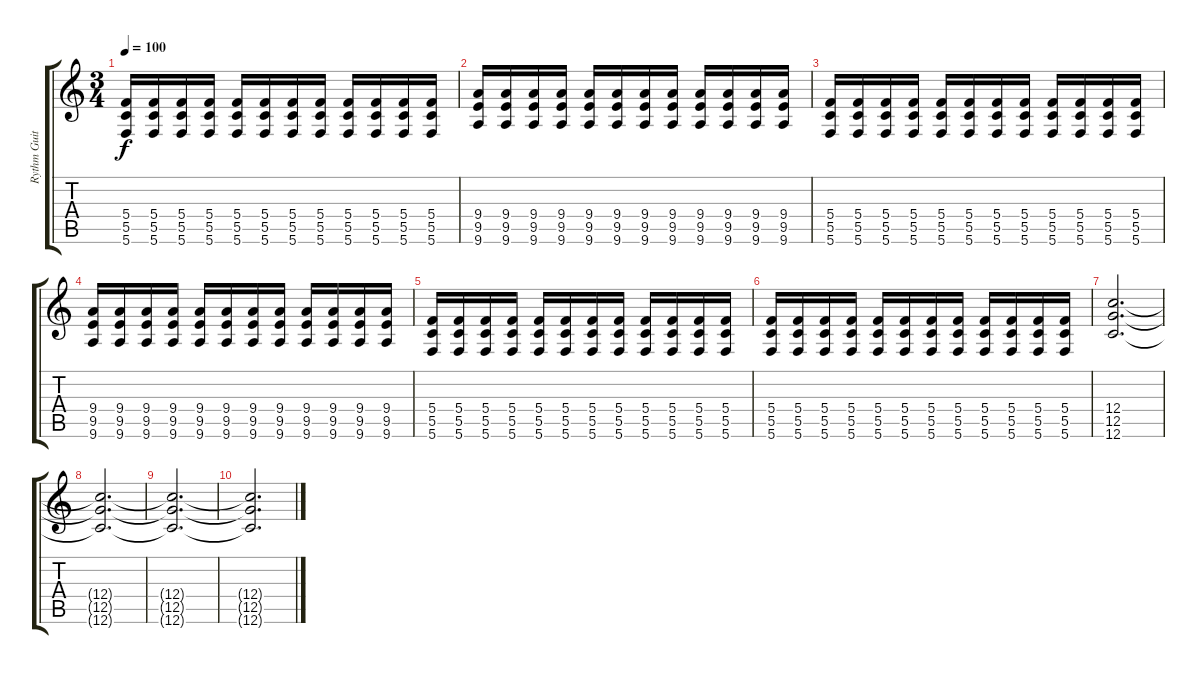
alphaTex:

\track ("Rythm Guitar" "Rythm Guit") {instrument distortionguitar}
\staff {score tabs}
\tuning (D4 A3 F3 C3 G2 C2) {hide}
\ts (3 4)
\tempo 100
\clef g2
\ks c
(5.4 5.5 5.6).16{dy f} (5.4 5.5 5.6).16 (5.4 5.5 5.6).16 (5.4 5.5 5.6).16 (5.4 5.5 5.6).16 (5.4 5.5 5.6).16 (5.4 5.5 5.6).16 (5.4 5.5 5.6).16 (5.4 5.5 5.6).16 (5.4 5.5 5.6).16 (5.4 5.5 5.6).16 (5.4 5.5 5.6).16 |
(9.4 9.5 9.6).16 (9.4 9.5 9.6).16 (9.4 9.5 9.6).16 (9.4 9.5 9.6).16 (9.4 9.5 9.6).16 (9.4 9.5 9.6).16 (9.4 9.5 9.6).16 (9.4 9.5 9.6).16 (9.4 9.5 9.6).16 (9.4 9.5 9.6).16 (9.4 9.5 9.6).16 (9.4 9.5 9.6).16 |
(5.4 5.5 5.6).16 (5.4 5.5 5.6).16 (5.4 5.5 5.6).16 (5.4 5.5 5.6).16 (5.4 5.5 5.6).16 (5.4 5.5 5.6).16 (5.4 5.5 5.6).16 (5.4 5.5 5.6).16 (5.4 5.5 5.6).16 (5.4 5.5 5.6).16 (5.4 5.5 5.6).16 (5.4 5.5 5.6).16 |
(9.4 9.5 9.6).16 (9.4 9.5 9.6).16 (9.4 9.5 9.6).16 (9.4 9.5 9.6).16 (9.4 9.5 9.6).16 (9.4 9.5 9.6).16 (9.4 9.5 9.6).16 (9.4 9.5 9.6).16 (9.4 9.5 9.6).16 (9.4 9.5 9.6).16 (9.4 9.5 9.6).16 (9.4 9.5 9.6).16 |
(5.4 5.5 5.6).16 (5.4 5.5 5.6).16 (5.4 5.5 5.6).16 (5.4 5.5 5.6).16 (5.4 5.5 5.6).16 (5.4 5.5 5.6).16 (5.4 5.5 5.6).16 (5.4 5.5 5.6).16 (5.4 5.5 5.6).16 (5.4 5.5 5.6).16 (5.4 5.5 5.6).16 (5.4 5.5 5.6).16 |
(5.4 5.5 5.6).16 (5.4 5.5 5.6).16 (5.4 5.5 5.6).16 (5.4 5.5 5.6).16 (5.4 5.5 5.6).16 (5.4 5.5 5.6).16 (5.4 5.5 5.6).16 (5.4 5.5 5.6).16 (5.4 5.5 5.6).16 (5.4 5.5 5.6).16 (5.4 5.5 5.6).16 (5.4 5.5 5.6).16 |
(12.4 12.5 12.6).2{d} |
(12.4{t} 12.5{t} 12.6{t}).2{d} |
(12.4{t} 12.5{t} 12.6{t}).2{d volume 0} |
(12.4{t} 12.5{t} 12.6{t}).2{d}
